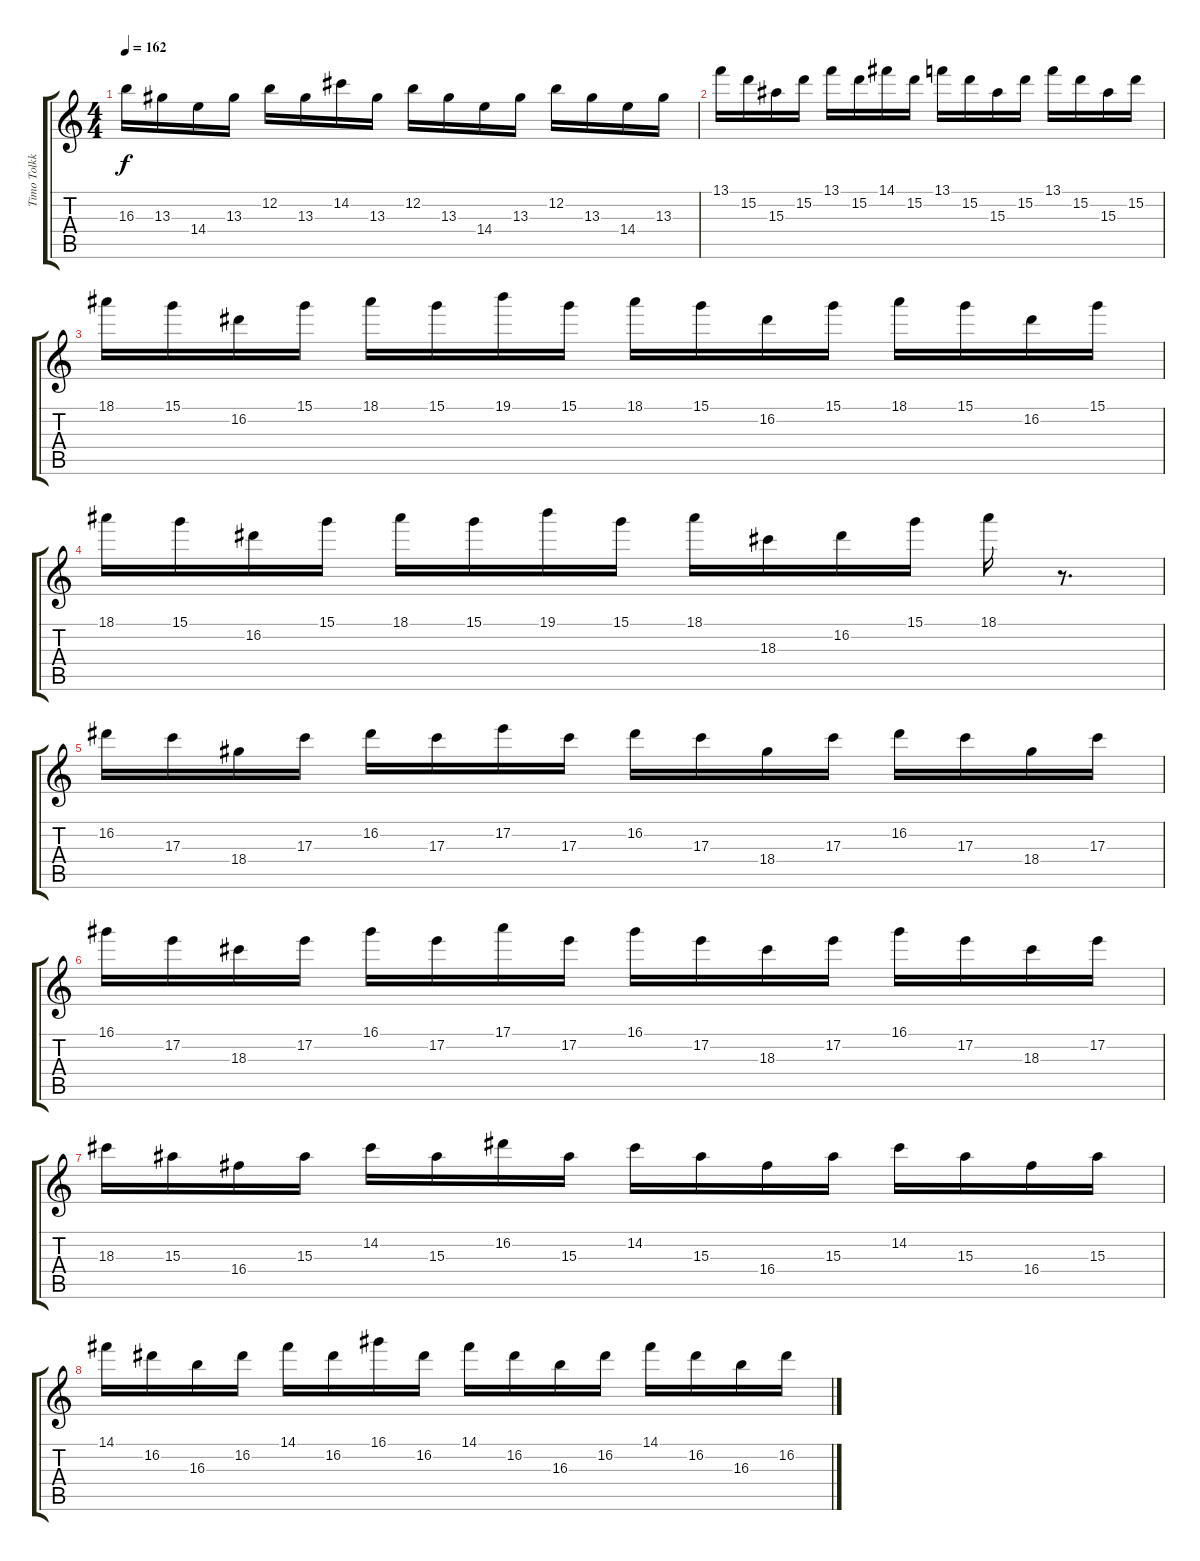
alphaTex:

\track ("Timo Tolkki" "Timo Tolkk") {instrument distortionguitar}
\staff {score tabs}
\tuning (E4 B3 G3 D3 A2 E2) {hide}
\ts (4 4)
\tempo 162
\clef g2
\ks c
16.3.16{dy f} 13.3.16 14.4.16 13.3.16 12.2.16 13.3.16 14.2.16 13.3.16 12.2.16 13.3.16 14.4.16 13.3.16 12.2.16 13.3.16 14.4.16 13.3.16 |
13.1.16 15.2.16 15.3.16 15.2.16 13.1.16 15.2.16 14.1.16 15.2.16 13.1.16 15.2.16 15.3.16 15.2.16 13.1.16 15.2.16 15.3.16 15.2.16 |
18.1.16 15.1.16 16.2.16 15.1.16 18.1.16 15.1.16 19.1.16 15.1.16 18.1.16 15.1.16 16.2.16 15.1.16 18.1.16 15.1.16 16.2.16 15.1.16 |
18.1.16 15.1.16 16.2.16 15.1.16 18.1.16 15.1.16 19.1.16 15.1.16 18.1.16 18.3.16 16.2.16 15.1.16 18.1.16 r.8{d} |
16.2.16 17.3.16 18.4.16 17.3.16 16.2.16 17.3.16 17.2.16 17.3.16 16.2.16 17.3.16 18.4.16 17.3.16 16.2.16 17.3.16 18.4.16 17.3.16 |
16.1.16 17.2.16 18.3.16 17.2.16 16.1.16 17.2.16 17.1.16 17.2.16 16.1.16 17.2.16 18.3.16 17.2.16 16.1.16 17.2.16 18.3.16 17.2.16 |
18.3.16 15.3.16 16.4.16 15.3.16 14.2.16 15.3.16 16.2.16 15.3.16 14.2.16 15.3.16 16.4.16 15.3.16 14.2.16 15.3.16 16.4.16 15.3.16 |
14.1.16 16.2.16 16.3.16 16.2.16 14.1.16 16.2.16 16.1.16 16.2.16 14.1.16 16.2.16 16.3.16 16.2.16 14.1.16 16.2.16 16.3.16 16.2.16
